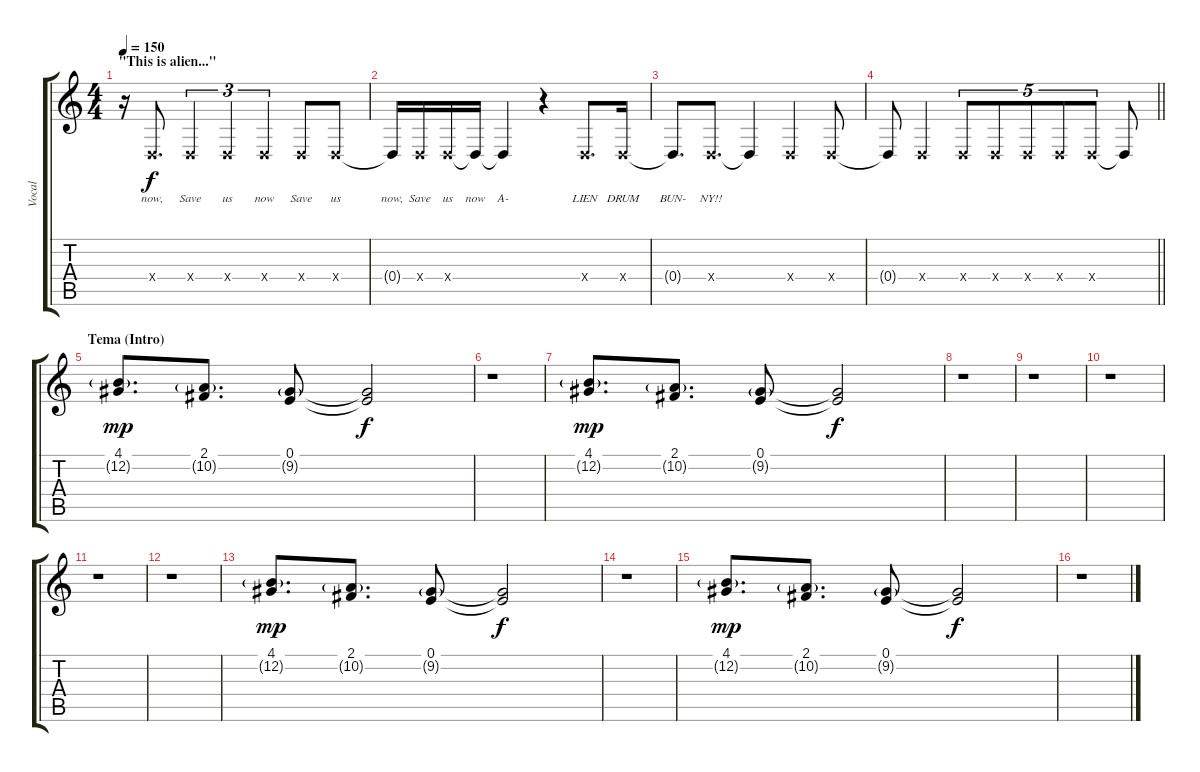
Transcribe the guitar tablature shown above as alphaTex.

\track ("Vocal" "Vocal") {instrument oboe}
\staff {score tabs}
\tuning (E4 B3 G3 D3 A2 E2) {hide}
\ts (4 4)
\section ("" "\"This is alien...\"")
\tempo 150
\clef g2
\ks c
r.16{dy f} 0.4{x}.8{d lyrics (0 "now,") lyrics (1 "") lyrics (2 "") lyrics (3 "") lyrics (4 "")} 0.4{x}.4{tu (3 2) lyrics (0 "Save") lyrics (1 "") lyrics (2 "") lyrics (3 "") lyrics (4 "")} 0.4{x}.4{tu (3 2) lyrics (0 "us") lyrics (1 "") lyrics (2 "") lyrics (3 "") lyrics (4 "")} 0.4{x}.4{tu (3 2) lyrics (0 "now") lyrics (1 "") lyrics (2 "") lyrics (3 "") lyrics (4 "")} 0.4{x}.8{lyrics (0 "Save") lyrics (1 "") lyrics (2 "") lyrics (3 "") lyrics (4 "")} 0.4{x}.8{lyrics (0 "us") lyrics (1 "") lyrics (2 "") lyrics (3 "") lyrics (4 "")} |
0.4{t}.16{lyrics (0 "now,") lyrics (1 "") lyrics (2 "") lyrics (3 "") lyrics (4 "")} 0.4{x}.16{lyrics (0 "Save") lyrics (1 "") lyrics (2 "") lyrics (3 "") lyrics (4 "")} 0.4{x}.16{lyrics (0 "us") lyrics (1 "") lyrics (2 "") lyrics (3 "") lyrics (4 "")} 0.4{t}.16{lyrics (0 "now") lyrics (1 "") lyrics (2 "") lyrics (3 "") lyrics (4 "")} 0.4{t}.4{lyrics (0 "A-") lyrics (1 "") lyrics (2 "") lyrics (3 "") lyrics (4 "")} r.4 0.4{x}.8{d lyrics (0 "LIEN") lyrics (1 "") lyrics (2 "") lyrics (3 "") lyrics (4 "")} 0.4{x}.16{lyrics (0 "DRUM") lyrics (1 "") lyrics (2 "") lyrics (3 "") lyrics (4 "")} |
0.4{t}.8{d lyrics (0 "BUN-") lyrics (1 "") lyrics (2 "") lyrics (3 "") lyrics (4 "")} 0.4{x}.8{d lyrics (0 "NY!!") lyrics (1 "") lyrics (2 "") lyrics (3 "") lyrics (4 "")} 0.4{t}.4 0.4{x}.4 0.4{x}.8 |
\barLineRight lightlight
0.4{t}.8 0.4{x}.4 0.4{x}.8{tu (5 4)} 0.4{x}.8{tu (5 4)} 0.4{x}.8{tu (5 4)} 0.4{x}.8{tu (5 4)} 0.4{x}.8{tu (5 4)} 0.4{t}.8 |
\section ("" "Tema (Intro)")
(4.1 12.2{g}).8{d dy mp} (2.1 10.2{g}).8{d} (0.1 9.2{g}).8 (0.1{t} 9.2{t}).2{dy f} |
r.1 |
(4.1 12.2{g}).8{d dy mp} (2.1 10.2{g}).8{d} (0.1 9.2{g}).8 (0.1{t} 9.2{t}).2{dy f} |
r.1 |
r.1 |
r.1 |
r.1 |
r.1 |
(4.1 12.2{g}).8{d dy mp} (2.1 10.2{g}).8{d} (0.1 9.2{g}).8 (0.1{t} 9.2{t}).2{dy f} |
r.1 |
(4.1 12.2{g}).8{d dy mp} (2.1 10.2{g}).8{d} (0.1 9.2{g}).8 (0.1{t} 9.2{t}).2{dy f} |
r.1
